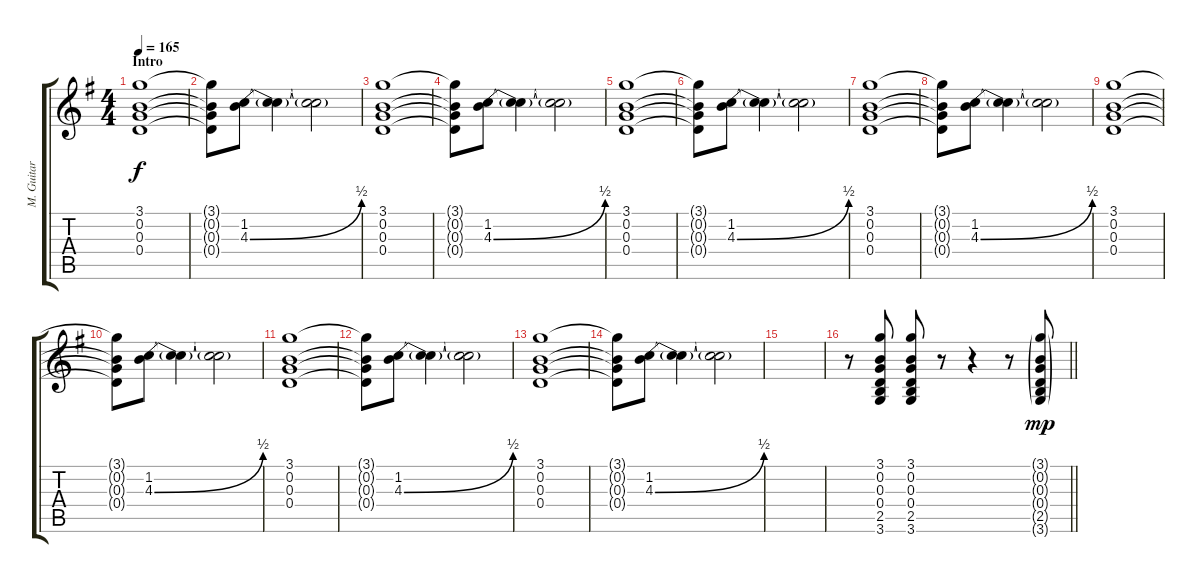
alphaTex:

\track ("M. Guitar" "M. Guitar") {instrument overdrivenguitar}
\staff {score tabs}
\tuning (E4 B3 G3 D3 A2 E2) {hide}
\ts (4 4)
\section ("" "Intro")
\tempo 165
\clef g2
\ks g
(3.1 0.2 0.3 0.4).1{dy f instrument overdrivenguitar} |
(3.1{t} 0.2{t} 0.3{t} 0.4{t}).8 (1.2 4.3{be (bend 0 0 60 2)}).8 (1.2{t} 4.3{t}).4 (1.2{t} 4.3{t}).2 |
(3.1 0.2 0.3 0.4).1 |
(3.1{t} 0.2{t} 0.3{t} 0.4{t}).8 (1.2 4.3{be (bend 0 0 60 2)}).8 (1.2{t} 4.3{t}).4 (1.2{t} 4.3{t}).2 |
(3.1 0.2 0.3 0.4).1 |
(3.1{t} 0.2{t} 0.3{t} 0.4{t}).8 (1.2 4.3{be (bend 0 0 60 2)}).8 (1.2{t} 4.3{t}).4 (1.2{t} 4.3{t}).2 |
(3.1 0.2 0.3 0.4).1 |
(3.1{t} 0.2{t} 0.3{t} 0.4{t}).8 (1.2 4.3{be (bend 0 0 60 2)}).8 (1.2{t} 4.3{t}).4 (1.2{t} 4.3{t}).2 |
(3.1 0.2 0.3 0.4).1 |
(3.1{t} 0.2{t} 0.3{t} 0.4{t}).8 (1.2 4.3{be (bend 0 0 60 2)}).8 (1.2{t} 4.3{t}).4 (1.2{t} 4.3{t}).2 |
(3.1 0.2 0.3 0.4).1 |
(3.1{t} 0.2{t} 0.3{t} 0.4{t}).8 (1.2 4.3{be (bend 0 0 60 2)}).8 (1.2{t} 4.3{t}).4 (1.2{t} 4.3{t}).2 |
(3.1 0.2 0.3 0.4).1 |
(3.1{t} 0.2{t} 0.3{t} 0.4{t}).8 (1.2 4.3{be (bend 0 0 60 2)}).8 (1.2{t} 4.3{t}).4 (1.2{t} 4.3{t}).2 |
|
\barLineRight lightlight
r.8 (3.1 0.2 0.3 0.4 2.5 3.6).8 (3.1 0.2 0.3 0.4 2.5 3.6).8 r.8 r.4 r.8 (3.1{g} 0.2{g} 0.3{g} 0.4{g} 2.5{g} 3.6{g}).8{dy mp}
